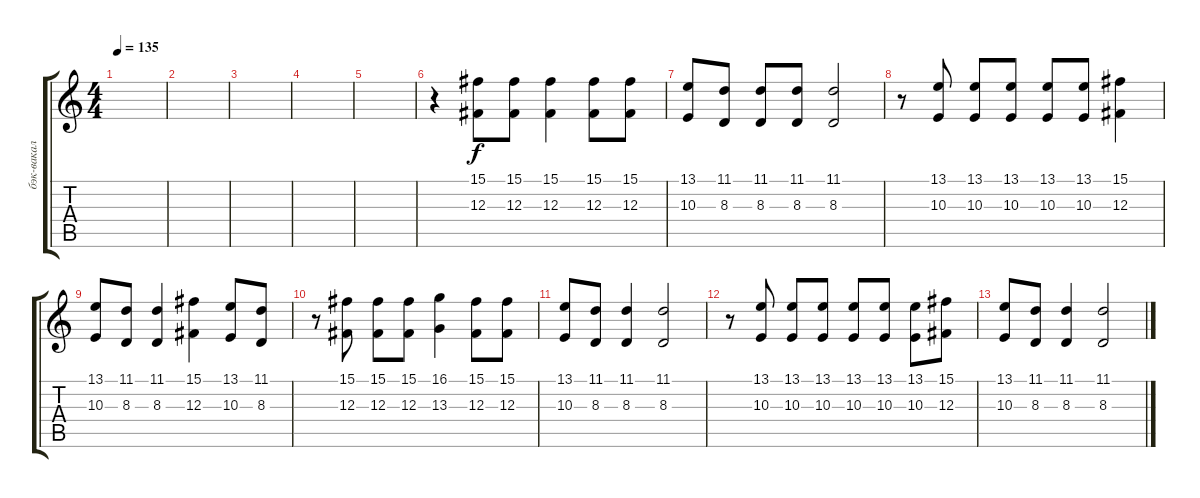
\track ("бэк-вакал" "бэк-вакал") {instrument lead1square}
\staff {score tabs}
\tuning (Eb4 Bb3 Gb3 Db3 Ab2 Eb2) {hide}
\ts (4 4)
\tempo 135
\clef g2
\ks c
|
|
|
|
|
r.4 (15.1 12.3).8 (15.1 12.3).8 (15.1 12.3).4 (15.1 12.3).8 (15.1 12.3).8 |
(13.1 10.3).8 (11.1 8.3).8 (11.1 8.3).8 (11.1 8.3).8 (11.1 8.3).2 |
r.8 (13.1 10.3).8 (13.1 10.3).8 (13.1 10.3).8 (13.1 10.3).8 (13.1 10.3).8 (15.1 12.3).4 |
(13.1 10.3).8 (11.1 8.3).8 (11.1 8.3).4 (15.1 12.3).4 (13.1 10.3).8 (11.1 8.3).8 |
r.8 (15.1 12.3).8 (15.1 12.3).8 (15.1 12.3).8 (16.1 13.3).4 (15.1 12.3).8 (15.1 12.3).8 |
(13.1 10.3).8 (11.1 8.3).8 (11.1 8.3).4 (11.1 8.3).2 |
r.8 (13.1 10.3).8 (13.1 10.3).8 (13.1 10.3).8 (13.1 10.3).8 (13.1 10.3).8 (13.1 10.3).8 (15.1 12.3).8 |
(13.1 10.3).8 (11.1 8.3).8 (11.1 8.3).4 (11.1 8.3).2
